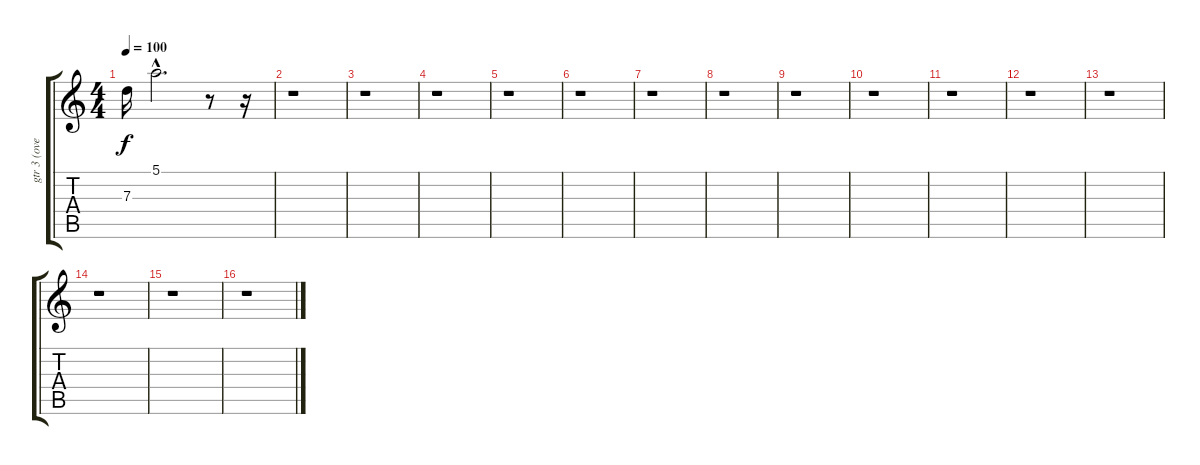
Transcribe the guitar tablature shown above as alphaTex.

\track ("gtr 3 (overdriven)" "gtr 3 (ove") {instrument overdrivenguitar}
\staff {score tabs}
\tuning (E4 B3 G3 D3 A2 E2) {hide}
\ts (4 4)
\tempo 100
\clef g2
\ks c
7.3{t}.16{dy f} 5.1{hac}.2{d} r.8 r.16 |
r.1 |
r.1 |
r.1 |
r.1 |
r.1 |
r.1 |
r.1 |
r.1 |
r.1 |
r.1 |
r.1 |
r.1 |
r.1 |
r.1 |
r.1
